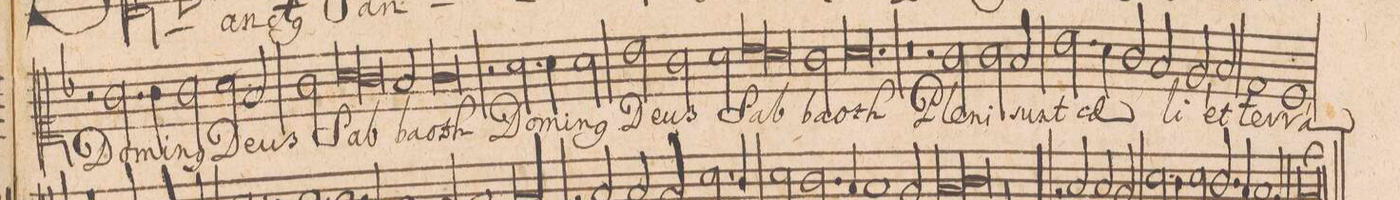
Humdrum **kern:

**kern	**text
*I"[CANTVS.]	*
*clefC1	*
*k[b-]	*
*met(C|)	*
*M2/1	*
2r	.
*2\right	*
2.g\	Do-
4g\	-mi-
2g\	-n(us)
=23-	=23-
2a\	De-
2f/	.
2g\	-us
*lig	*
1a\	Sab-
=24-	=24-
1g\	.
*Xlig	*
2f/	-ba-
=25-	=25-
0g\	-oth
=26-	=26-
2r	.
2.a\	Do-
4a\	-mi-
2a\	-n(us)
=27-	=27-
2b-\	De-
2g\	.
2a\	-us
*lig	*
1b-\	Sab-
=28-	=28-
1a\	.
*Xlig	*
2g\	-ba-
=29-	=29-
0.a\	-oth
=30-	=30-
0r	.
=31-	=31-
2r	.
2g\	Ple-
=32-	=32-
2g\	-ni
2f/	sunt
2.b-\	cae-
4a\	.
=33-	=33-
2g/	.
2f/	.
2e,/	-li
2f/	et
=34-	=34-
1d/	ter-
1c/,	-ra
=35-	=35-
*-	*-
